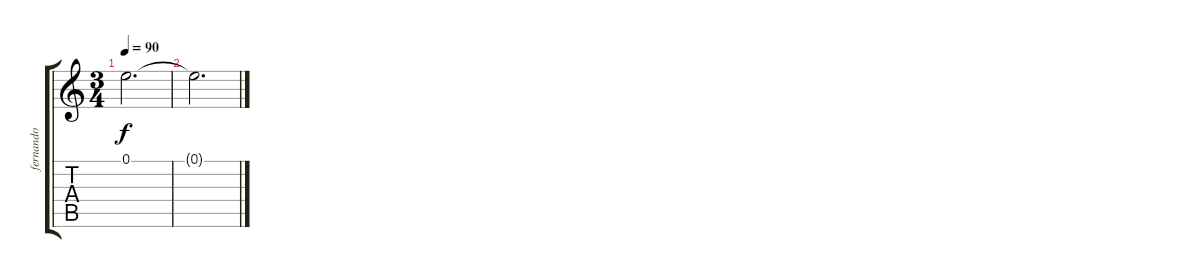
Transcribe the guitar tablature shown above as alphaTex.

\track ("fernando" "fernando") {instrument piccolo}
\staff {score tabs}
\tuning (E5 B3 G3 D3 A2 E2) {hide}
\ts (3 4)
\tempo 90
\clef g2
\ks c
0.1.2{d dy f} |
0.1{t}.2{d}
